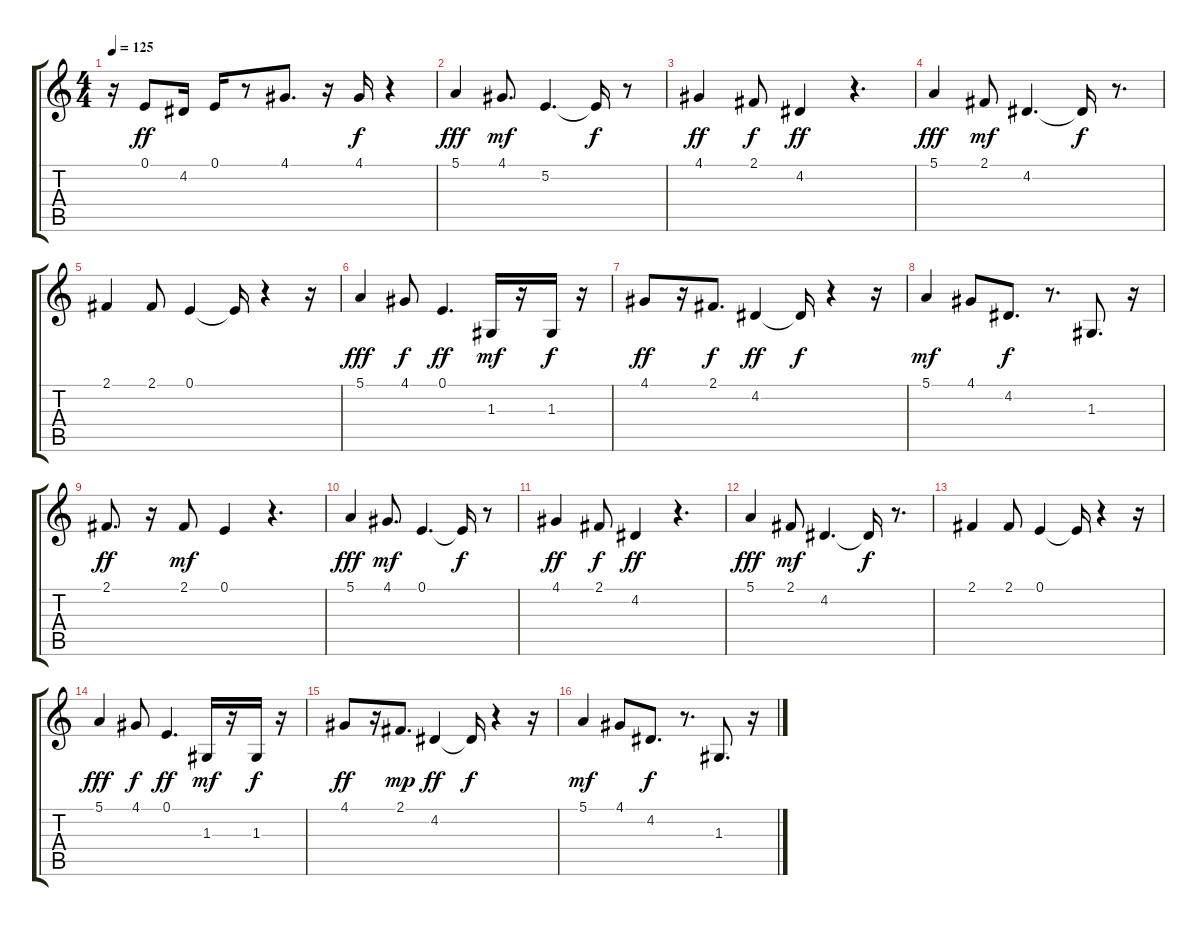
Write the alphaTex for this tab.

\track "" {instrument altosax}
\staff {score tabs}
\tuning (E4 B3 G3 D3 A2 E2) {hide}
\ts (4 4)
\tempo 125
\clef g2
\ks c
r.16{dy ff} 0.1.8 4.2.16 0.1.16 r.8 4.1.8{d} r.16 4.1.16{dy f} r.4 |
5.1.4{dy fff} 4.1.8{d dy mf} 5.2.4{d} 5.2{t}.16{dy f} r.8 |
4.1.4{dy ff} 2.1.8{dy f} 4.2.4{dy ff} r.4{d} |
5.1.4{dy fff} 2.1.8{dy mf} 4.2.4{d} 4.2{t}.16{dy f} r.8{d} |
2.1.4 2.1.8 0.1.4 0.1{t}.16 r.4 r.16 |
5.1.4{dy fff} 4.1.8{dy f} 0.1.4{d dy ff} 1.3.16{dy mf} r.16 1.3.16{dy f} r.16 |
4.1.8{dy ff} r.16 2.1.8{d dy f} 4.2.4{dy ff} 4.2{t}.16{dy f} r.4 r.16 |
5.1.4{dy mf} 4.1.8 4.2.8{d dy f} r.8{d} 1.3.8{d} r.16 |
2.1.8{d dy ff} r.16 2.1.8{dy mf} 0.1.4 r.4{d} |
5.1.4{dy fff} 4.1.8{d dy mf} 0.1.4{d} 0.1{t}.16{dy f} r.8 |
4.1.4{dy ff} 2.1.8{dy f} 4.2.4{dy ff} r.4{d} |
5.1.4{dy fff} 2.1.8{dy mf} 4.2.4{d} 4.2{t}.16{dy f} r.8{d} |
2.1.4 2.1.8 0.1.4 0.1{t}.16 r.4 r.16 |
5.1.4{dy fff} 4.1.8{dy f} 0.1.4{d dy ff} 1.3.16{dy mf} r.16 1.3.16{dy f} r.16 |
4.1.8{dy ff} r.16 2.1.8{d dy mp} 4.2.4{dy ff} 4.2{t}.16{dy f} r.4 r.16 |
5.1.4{dy mf} 4.1.8 4.2.8{d dy f} r.8{d} 1.3.8{d} r.16
